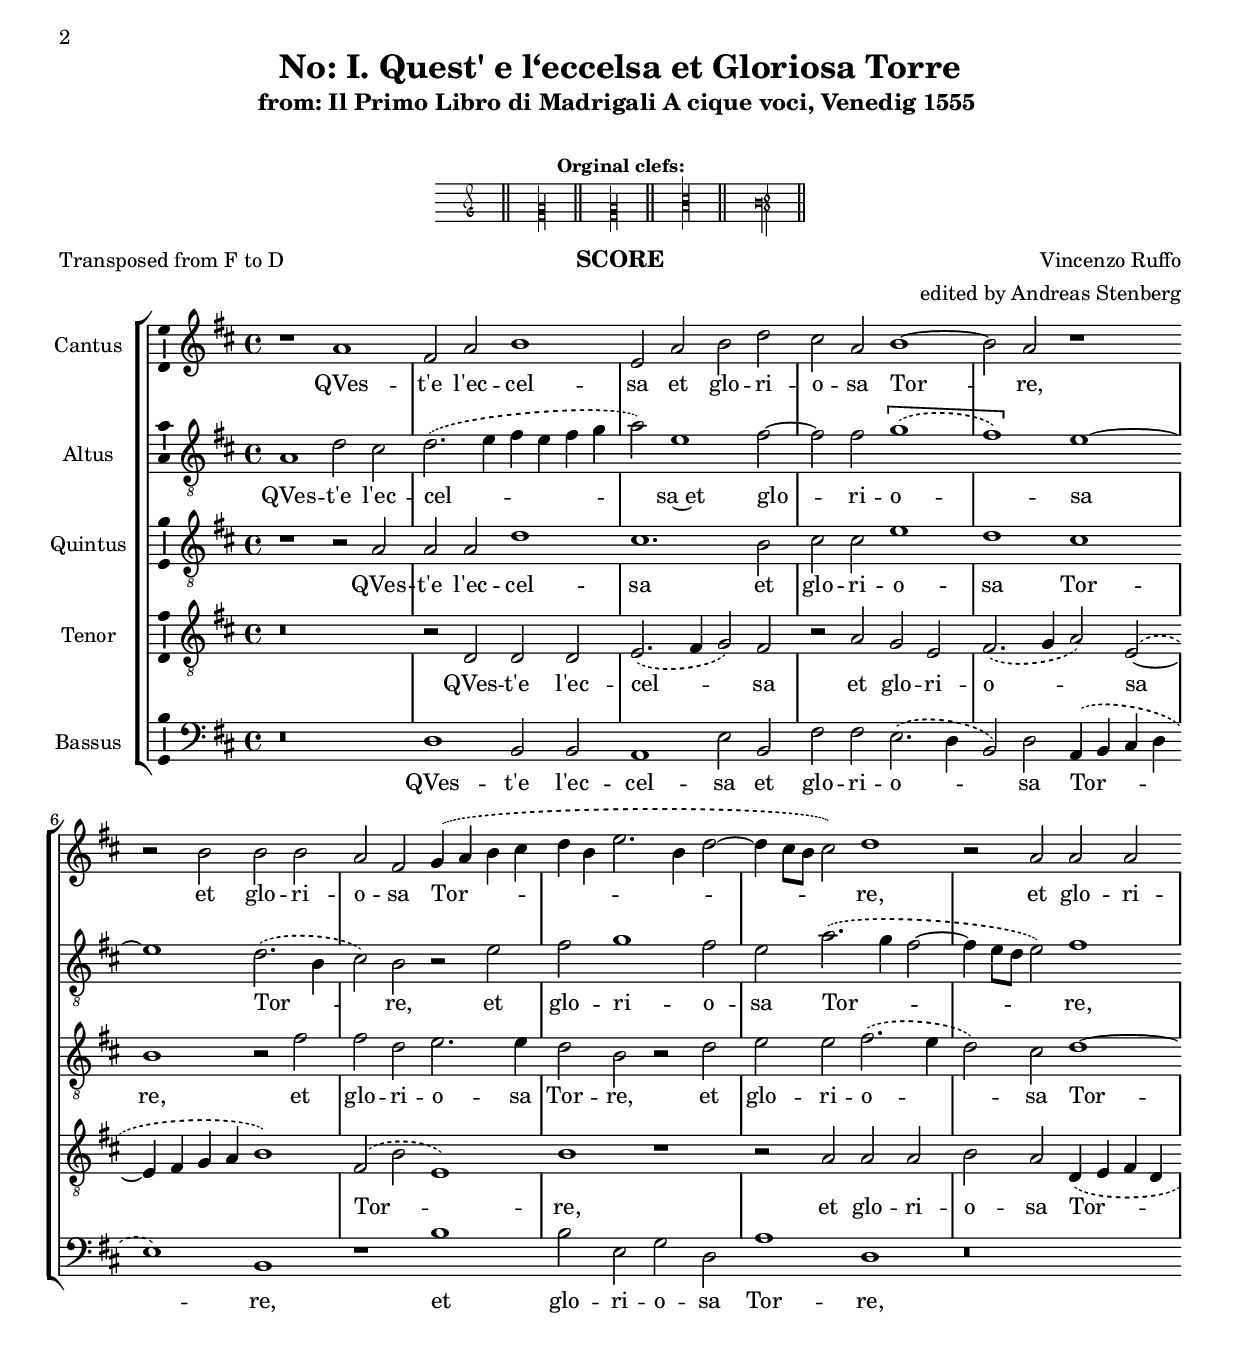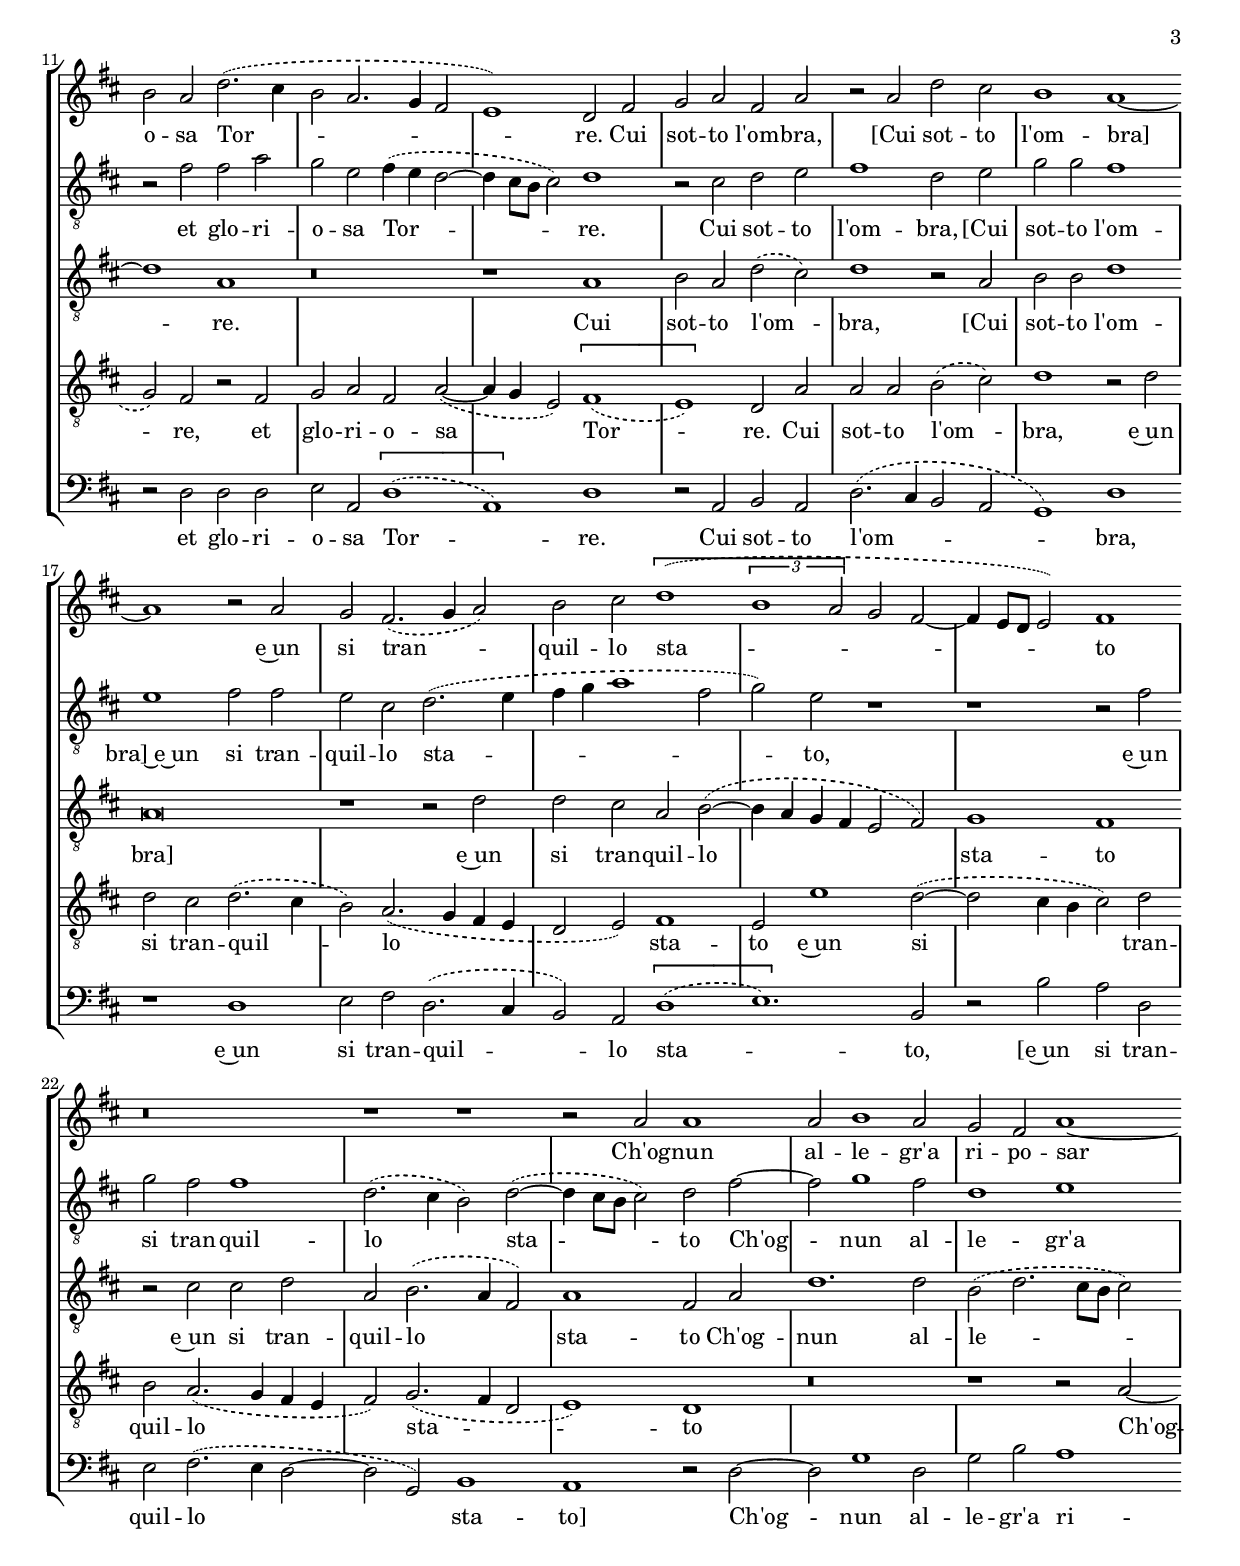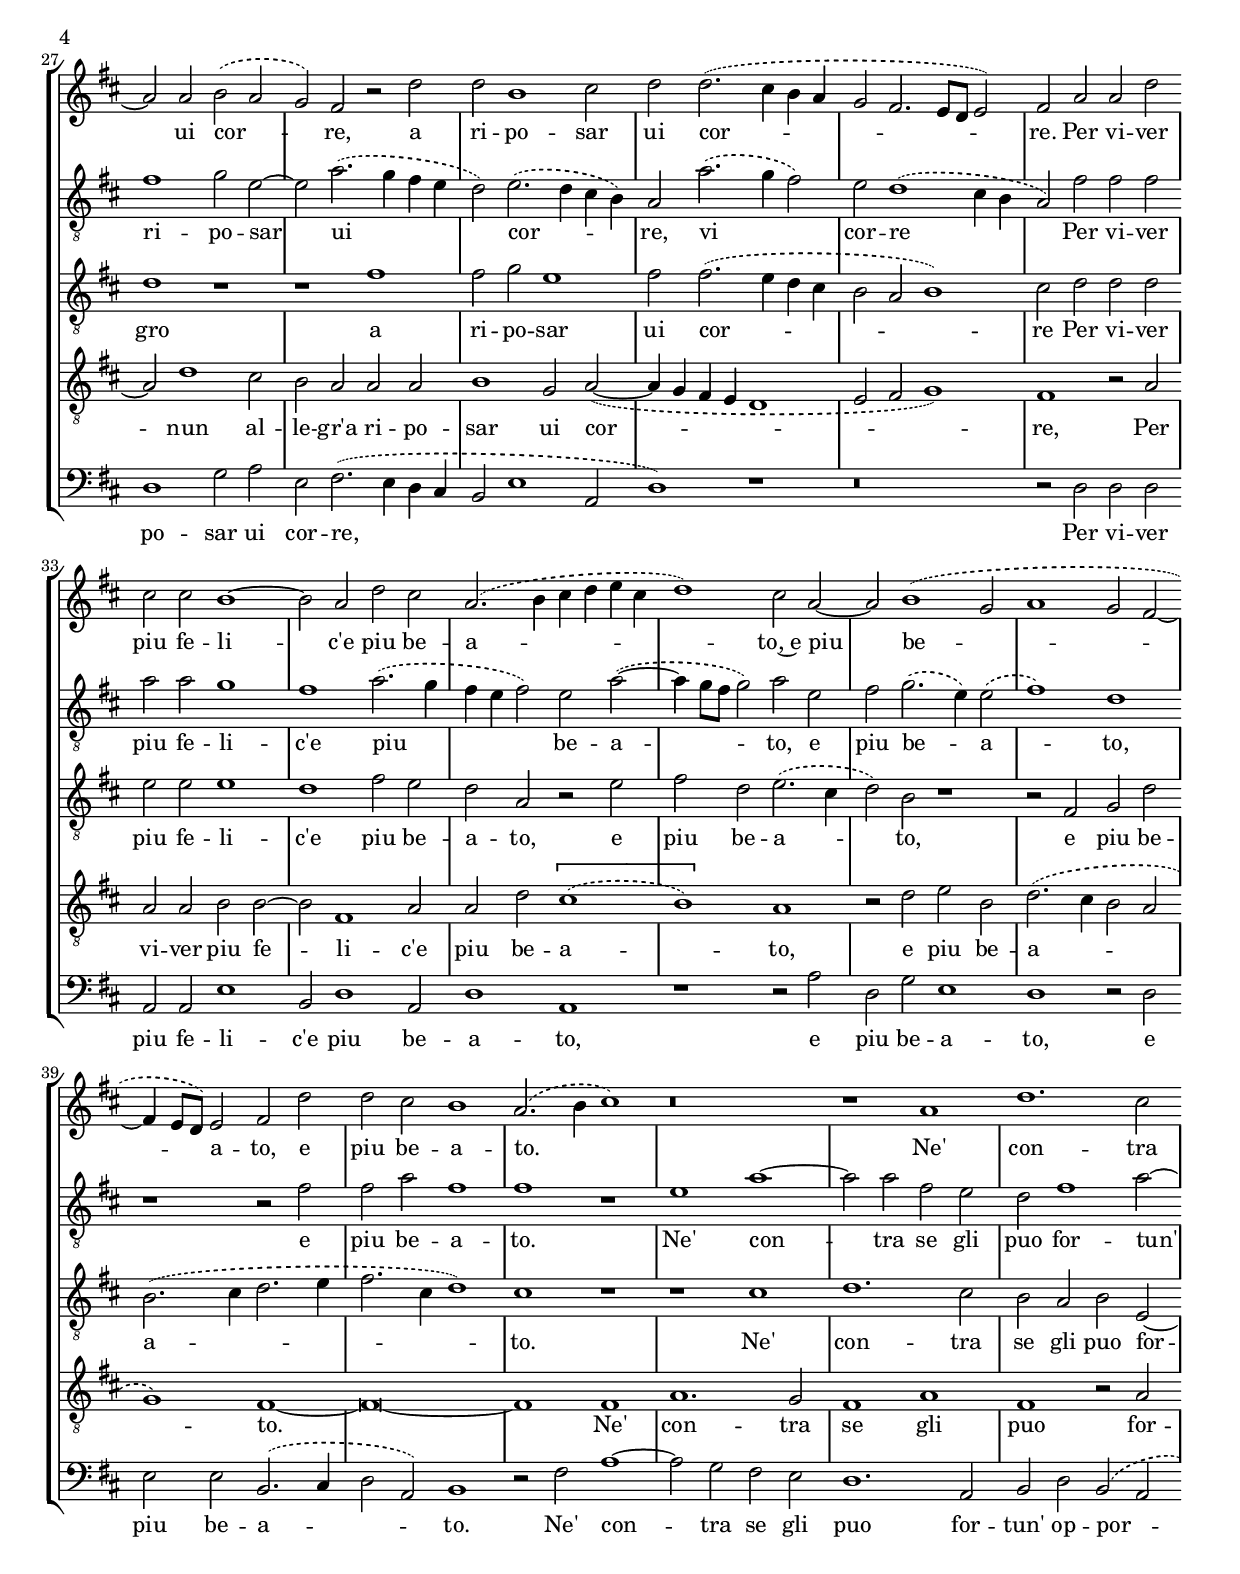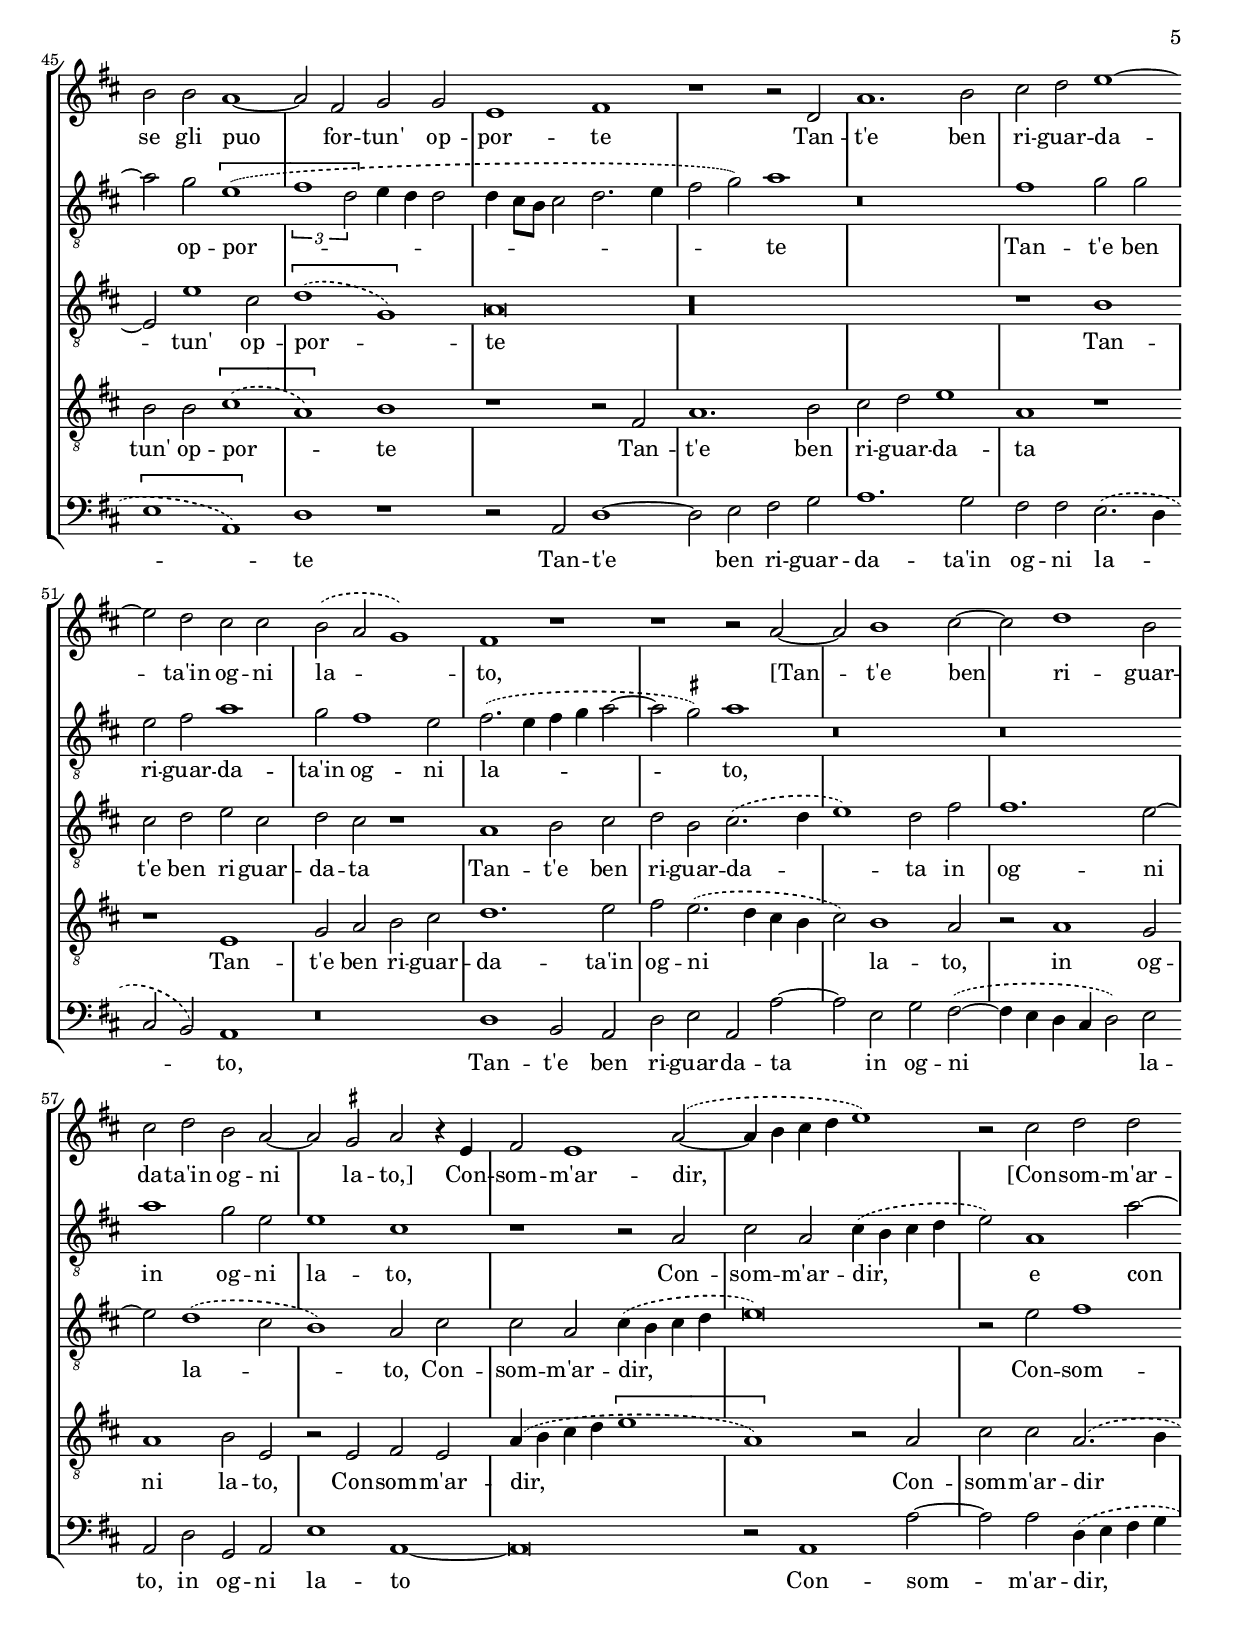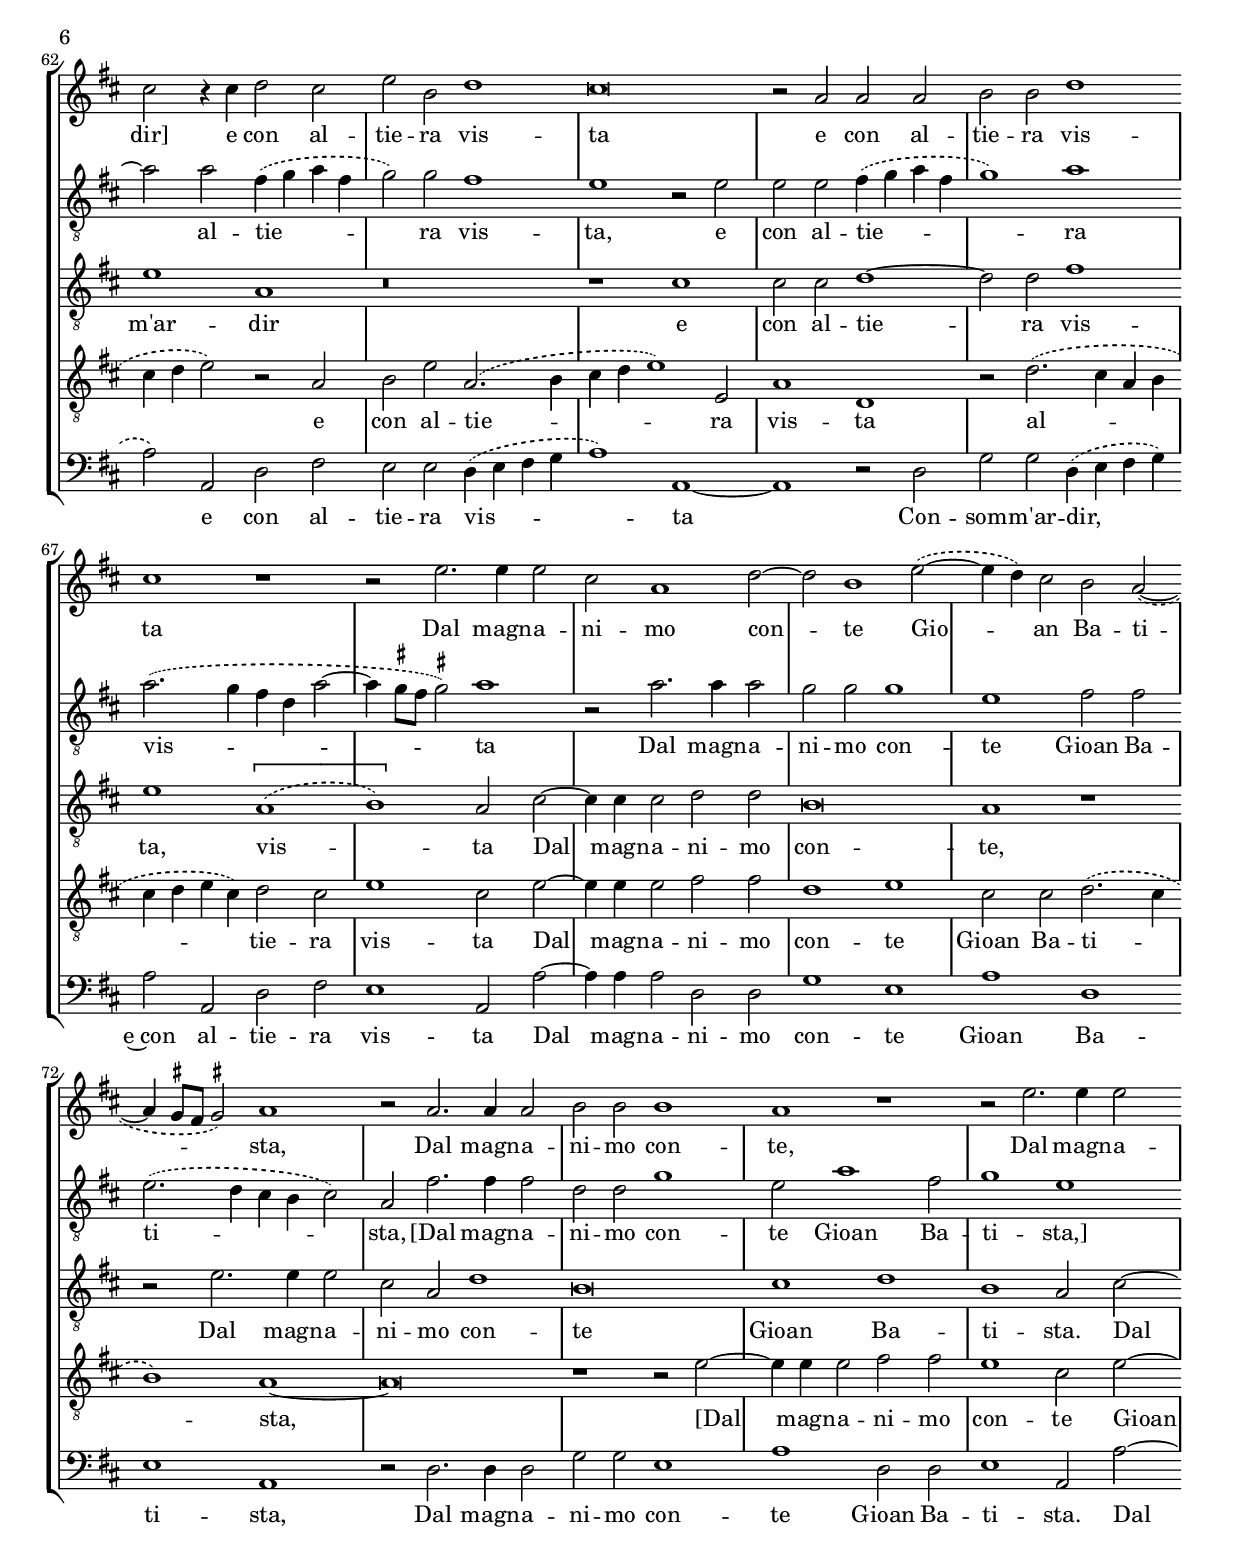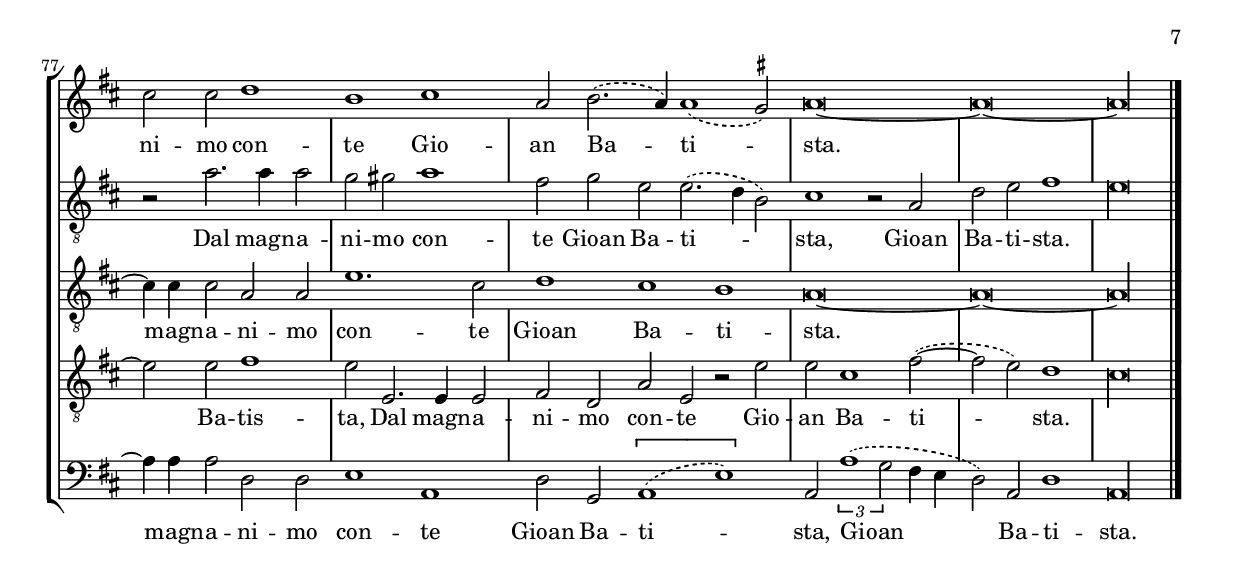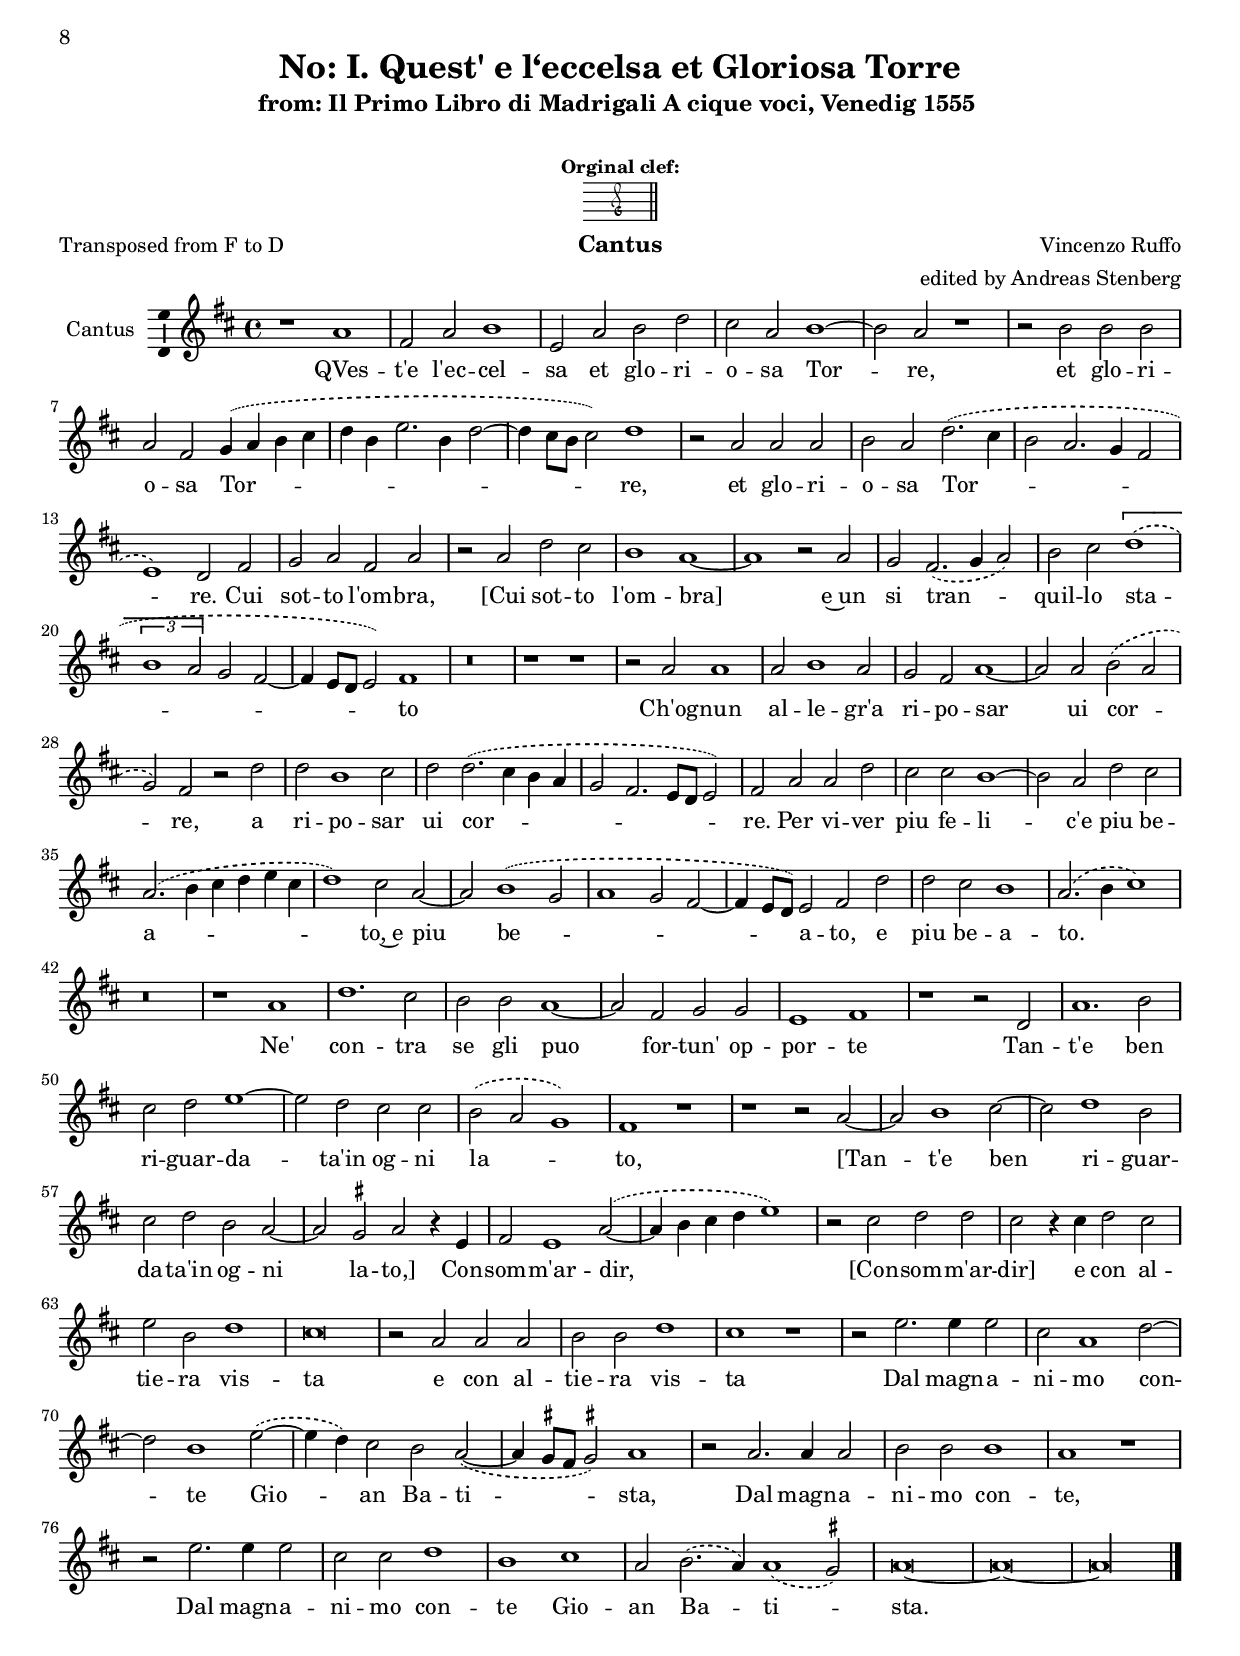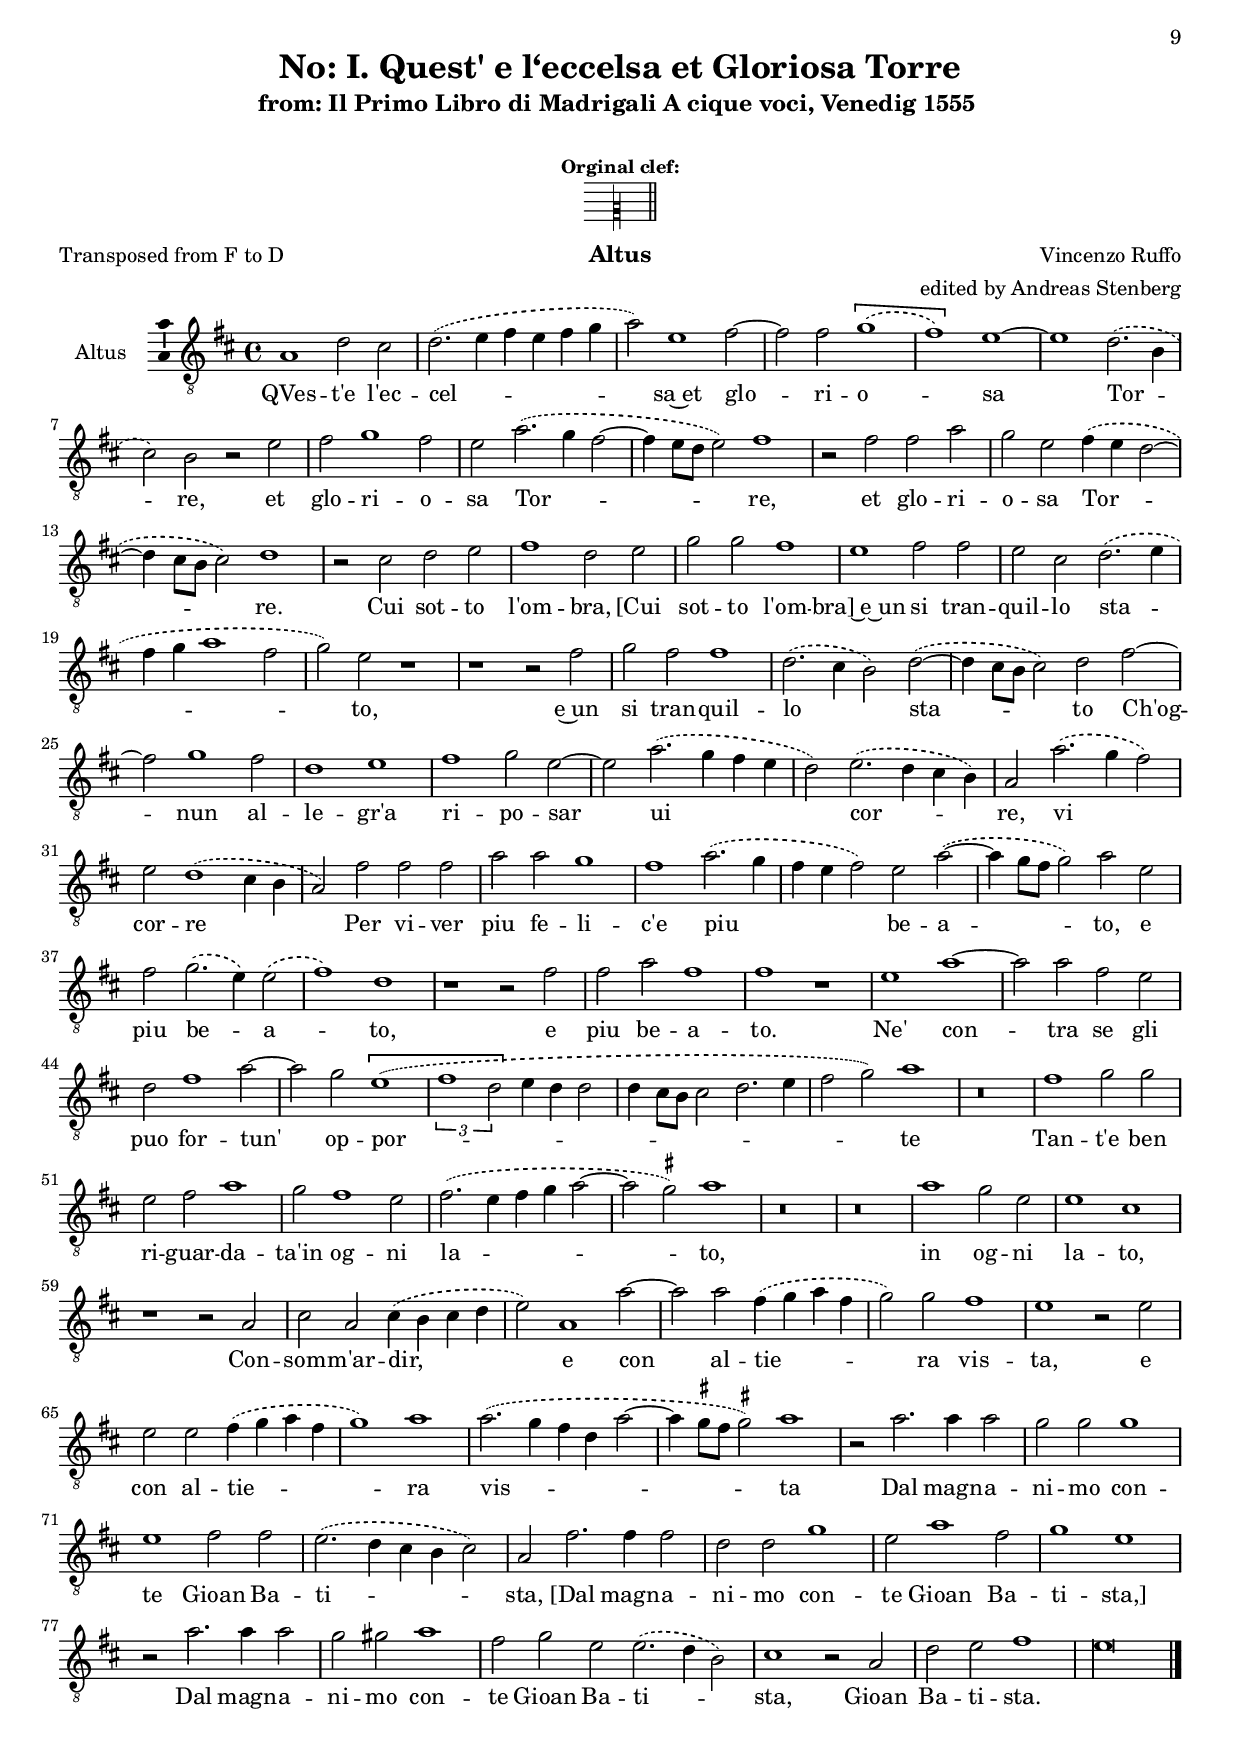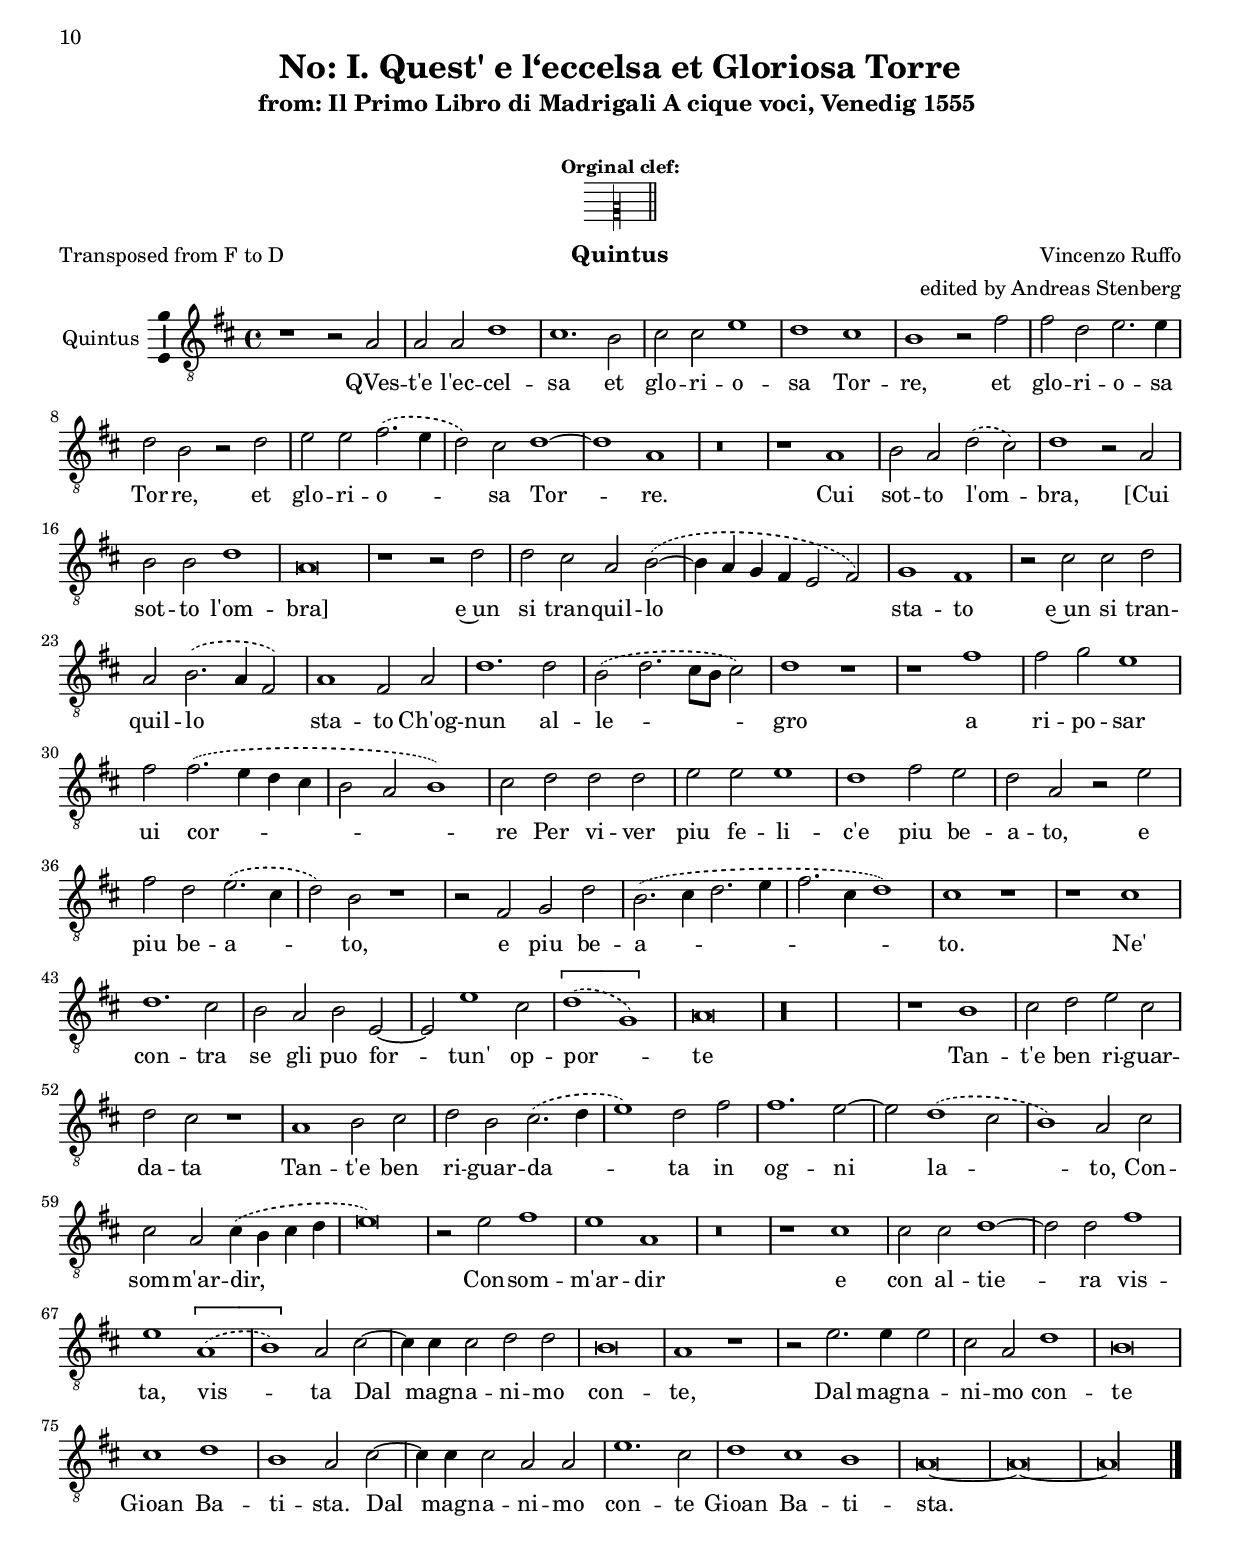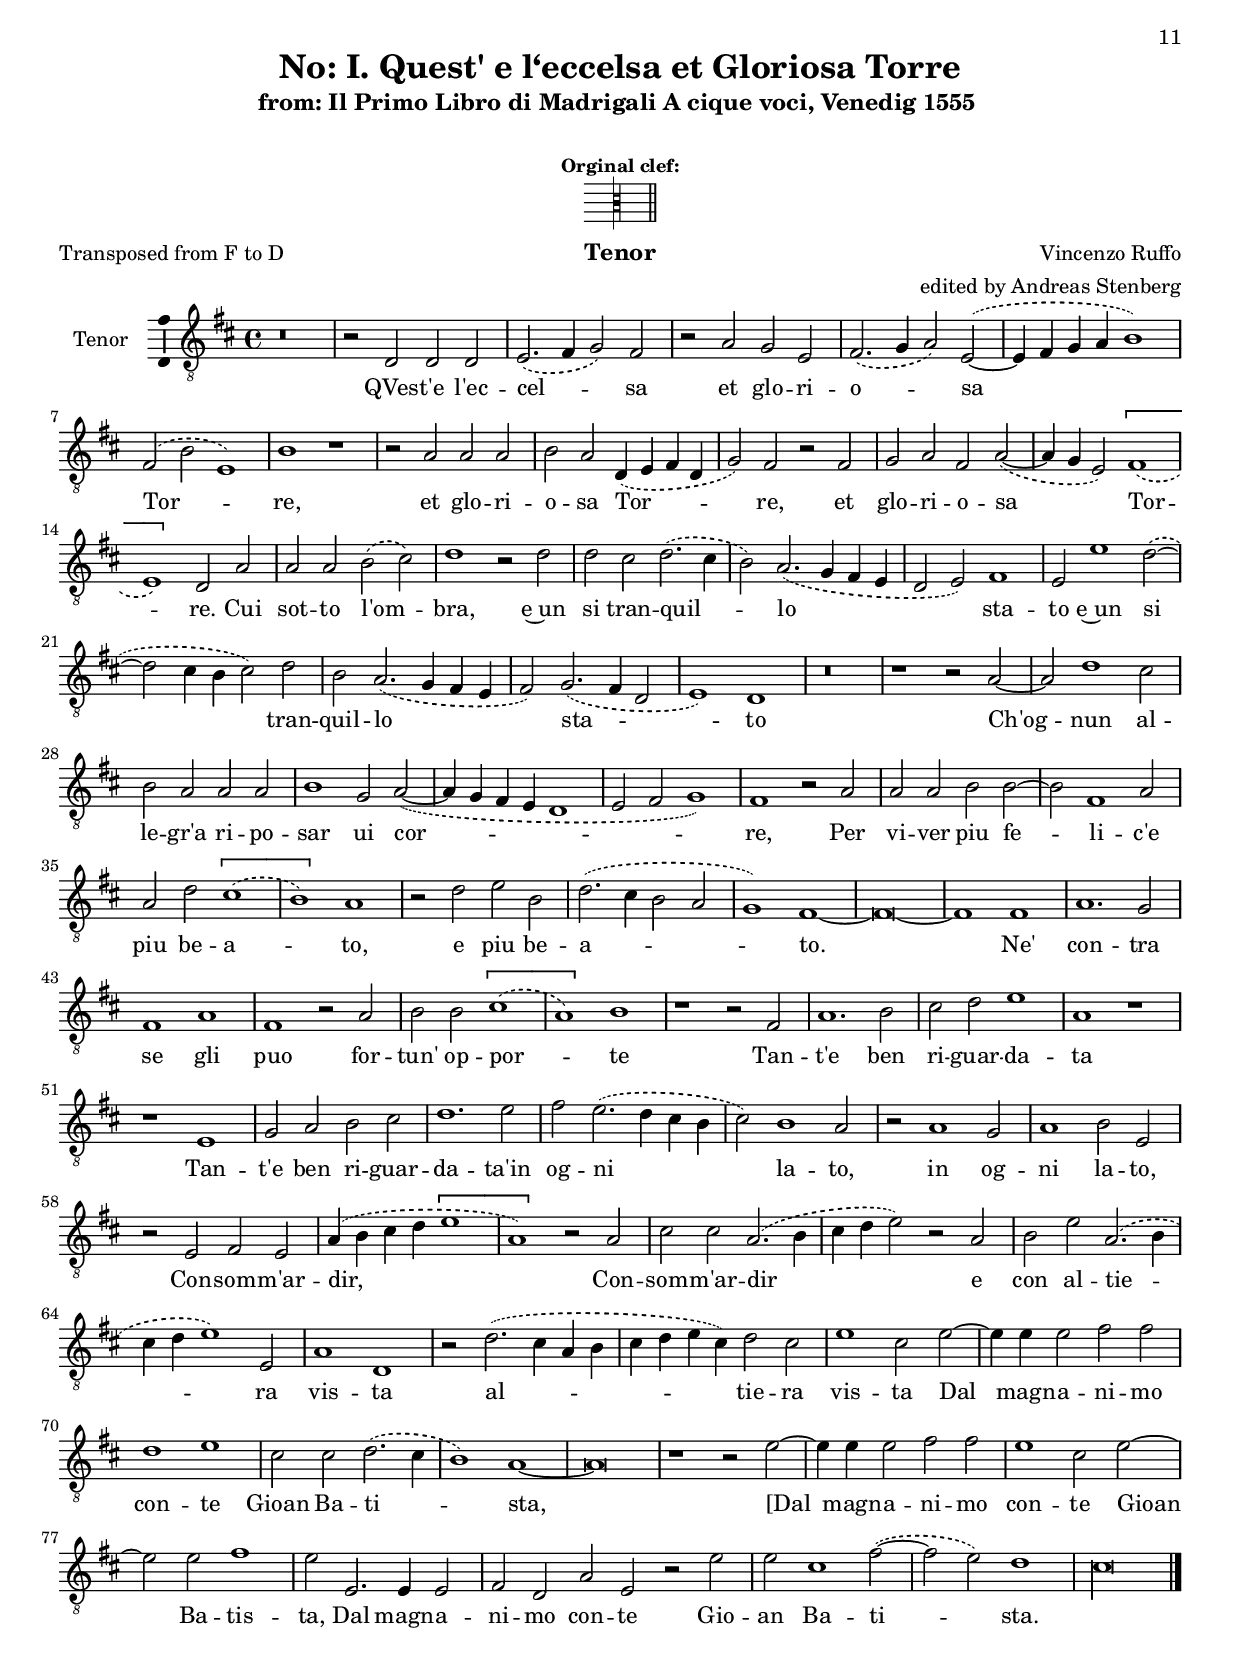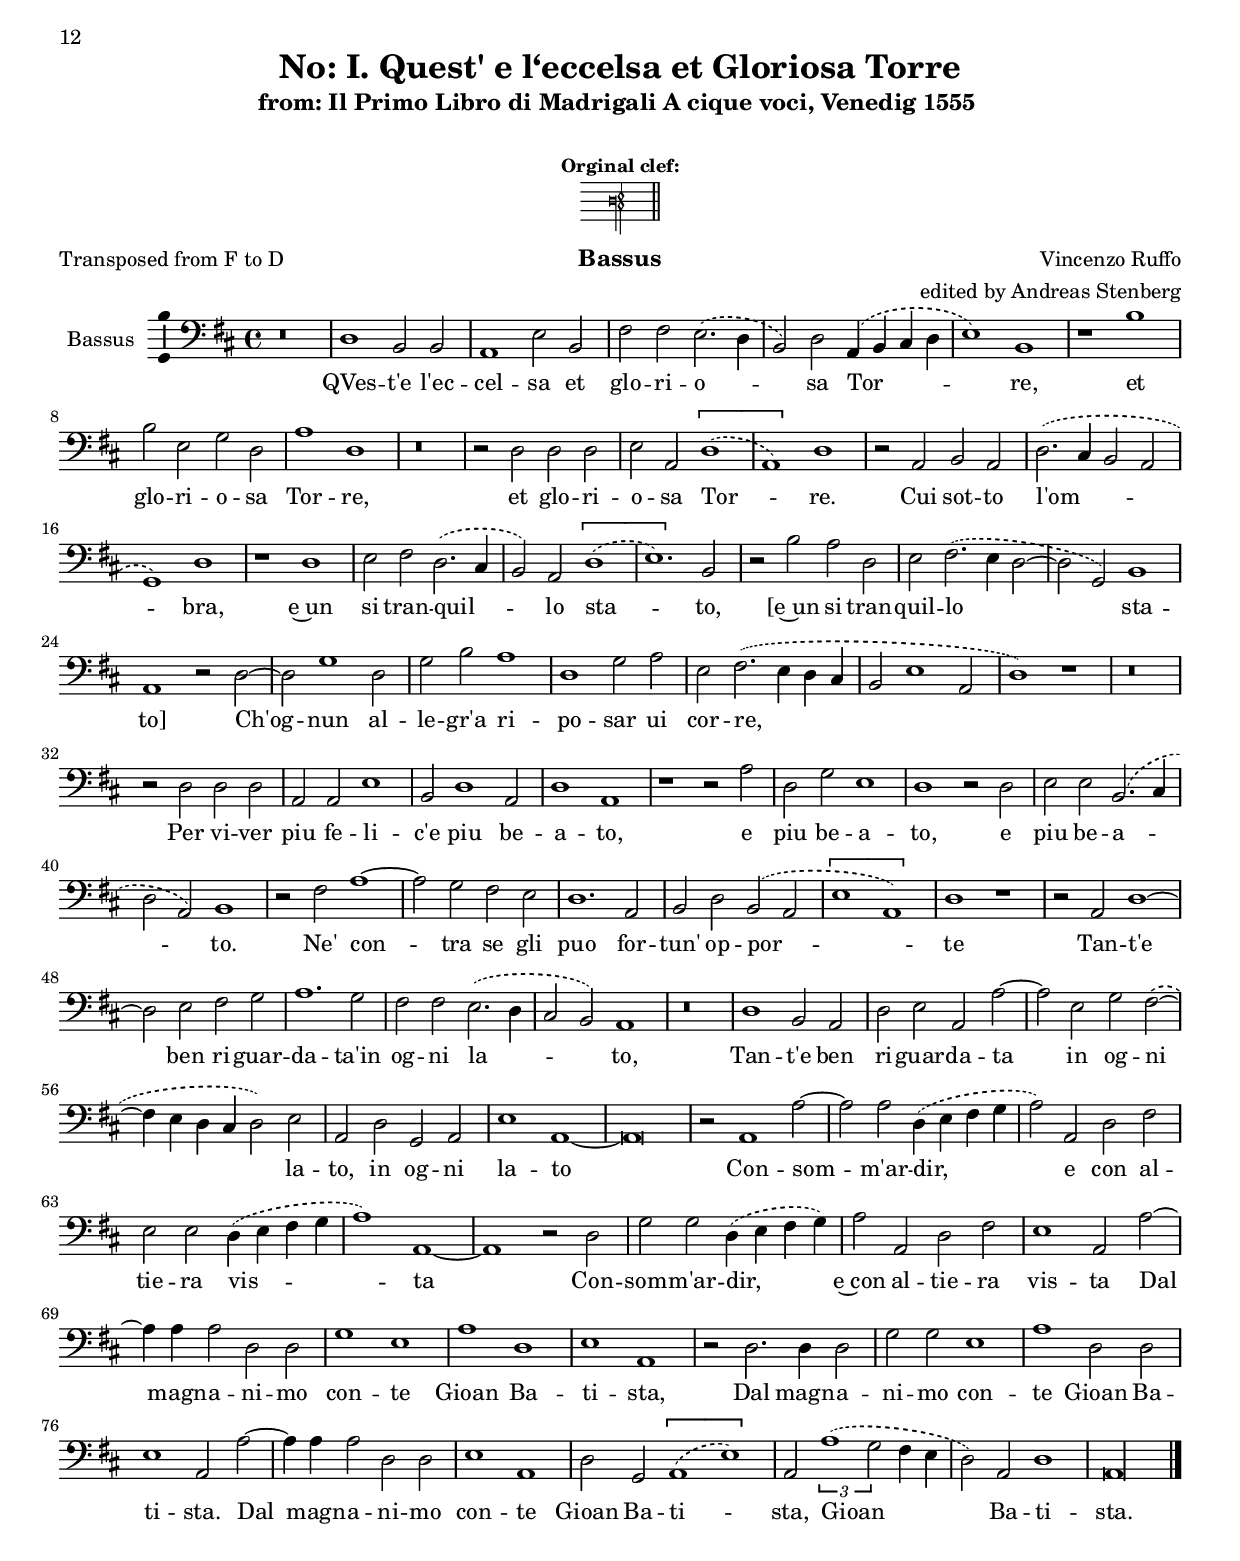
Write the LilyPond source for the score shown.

\version "2.18.2"
\language "deutsch"
#(append! supported-clefs '(("mensural-f3" . ("clefs.mensural.f" 0 0))))
ficta = { \once \set suggestAccidentals = ##t }
\paper {
  ragged-bottom = ##t
  ragged-last-bottom = ##t
  print-all-headers = ##t
  page-breaking = #ly:minimal-breaking
}
\header {
  title = "No: I. Quest' e l‘eccelsa et Gloriosa Torre"
  subtitle = "from: Il Primo Libro di Madrigali A cique voci, Venedig 1555 "
  subsubtitle = "Score & Parts"
  composer = "Vincenzo Ruffo"
  arranger = "edited by Andreas Stenberg"
  poet = "Transposed from F to D"
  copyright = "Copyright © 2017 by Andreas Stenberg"
}

#(set-global-staff-size 18)
global = {
  \key f \major
  \time 4/4
  \set Timing.measureLength = #(ly:make-moment 4/2)
}

sopranoOne = \relative c'' {
  \global
%%  \hide Staff.BarLine 
\slurDashed
  % Music follows here.
 \tag #'inScore {  \hide Staff.BarLine }
 \tag #'inPart {\set Timing.defaultBarType = "!" }
  r1  c1 
  a2 c2  d1 
  g,2 c2   d2 f2
  e2 c2  d1~
  d2 c2  r1
  r2 d2  d2 d2
  c2 a2  b4( c4 d4 e4 
  f4 d4 g2. d4 f2~
  f4 e8 d8 e2)  f1
  r2 c2  c2 c2 
  d2 c2				%% end of first line in orig.
  f2.( e4 
  d2 c2. b4 a2
  g1) f2 a2
  b2 c2 a2 c2
  r2 c2 f2 e2
  d1 c1~
  c1 r2 c2
  b2 a2.( b4 c2)
  d2 e2 \[f1(
  \tuplet 3/2 { d1 c2 }\] b2 a2~
  a4 g8 f8 g2) a1
  r\breve
  r1 r1 
 r2 c2 c1				%% end of second line
 c2 d1 c2
 b2 a2  c1~
 c2 c2 d2( c2 
 b2) a2 r2 f'2 
 f2 d1 e2
 f2 f2.( e4 d4 c4
 b2 a2. g8 f8 g2)
 a2 c2 c2 f2
 e2 e2 d1~
 d2 c2 f2 e2
 c2.( d4 e4 f4 g4 e4
 f1)					%% end third line
 e2 c2~
 c2 d1( b2
 c1 b2 a2~
 a4 g8 f8) g2 a2  f'2 
 f2 e2 d1
 c2.( d4 e1)
 r\breve 
 r1 c1
 f1. e2
 d2 d2 c1~
 c2 a2 b2 b2
 g1 a1
 r1 r2 f2
 c'1. d2
 e2 f2 g1~
 g2 f2 e2 e2 		%% end of fourth line
 d2( c2 b1)
 a1 r1
 r1 r2 c2~ 
 c2 d1 e2~
 e2 f1 d2
 e2 f2 d2 c2~
 c2 \ficta h2 c2 r4 g4
 a2 g1 c2~(
 c4 d4 e4 f4 g1)
 r2 e2 f2 f2
 e2 r4 e4 f2 e2 
 g2 d2 f1
 e\breve 
 r2 c2 c2 c2
 d2 d2 f1			%% end of fifth line
 e1 r1
 r2 g2. g4 g2
 e2 c1 f2~
 f2 d1 g2~(
 g4 f4) e2 d2 c2~(
 c4 \ficta h8 a8 \ficta h!2) c1
 r2 c2. c4 c2
 d2 d2 d1
 c1 r1
 r2 g'2. g4 g2
 e2 e2 f1
 d1 e1
 \set Timing.measureLength = #(ly:make-moment 6/2)
  c2 d2.( c4) c1( \ficta h2 ) 
  \set Timing.measureLength = #(ly:make-moment 4/2)
c\breve~
 c\breve~
 \cadenzaOn
 c\longa
\tag #'inScore {  \undo \hide Staff.BarLine }
 \bar "|."
}

sopranoTwo = \relative c' {
  \global
  \slurDashed
  % Music follows here.
 \tag #'inScore {  \hide Staff.BarLine }
 \tag #'inPart {\set Timing.defaultBarType = "!" }
 \clef "treble_8"
  r1 r2 c2
  c2 c2 f1 
  e1. d2 
  e2 e2 g1 
  f1 e1 
  d1 r2 a'2 
  a2 f2 g2. g4 
  f2 d2 r2 f2 
  g2 g2 a2.( g4 
  f2) e2 f1 ~
  f1 c1
  r\breve 
  r1 c1				%% end of first line in orig.
  d2 c2 f2( e2)
  f1 r2 c2
  d2 d2 f1
  c\breve
  r1 r2 f2
  f2 e2 c2 d2~(
  d4 c4 b4 a4 g2 a2)
  b1 a1
  r2 e'2 e2 f2
  c2 d2.( c4 a2)
  c1 a2 c2 
  f1. f2				%% end of second line
  d2( f2. e8 d8 e2)
  f1 r1
  r1 a1
  a2 b2  g1
  a2 a2.( g4 f4 e4
  d2 c2 d1)
  e2 f2 f2 f2
  g2 g2 g1
  f1 a2 g2
  f2 c2 r2 g'2
  a2 f2 g2.( e4
  f2) d2				%% end of third line
  r1
  r2 a2 b2 f'2
  d2.( e4 f2. g4
  a2. e4 f1)
  e1 r1
  r1 e1
  f1. e2
  d2 c2 d2 g,2~
  g2 g'1 e2
  \[f1( b,1)\]
  c\breve
  r\longa
  r1 d1
  e2 f2 g2 e2
  f2 e2 r1
  c1 d2 e2			%% end of fourth line
  f2 d2 e2.( f4 
  g1) f2 a2
  a1. g2~
  g2 f1( e2
  d1) c2 e2
  e2 c2 e4( d4 e4 f4
  g\breve)
  r2 g2 a1
  g1 c,1
  r\breve 
  r1 e1
  e2 e2 f1~
  f2 f2 a1 
  g1 \[c,1(
  d1)\] 				%% end of fifth line
  c2 e2~
  e4 e4 e2 f2 f2
  d \breve
  c1 r1
  r2 g'2. g4 g2
  e2 c2 f1
  d\breve
  e1 f1
  d1 c2 e2~
  e4 e4 e2 c2 c2
  g'1. e2
  \set Timing.measureLength = #(ly:make-moment 6/2)
  f1 e1 d1 
  \set Timing.measureLength = #(ly:make-moment 4/2)
  c \breve~
  c\breve~
  \cadenzaOn
  c\longa
\tag #'inScore {  \undo \hide Staff.BarLine }
 \bar "|."
}

alto = \relative c' {
  \global
  \slurDashed
  % Music follows here.
 \tag #'inScore {  \hide Staff.BarLine }
 \tag #'inPart {\set Timing.defaultBarType = "!" }
  \clef "treble_8"
  c1 f2 e2
  f2.( g4 a4 g4 a4 b4
  c2) g1 a2~
  a2 a2 \[b1(
  a1)\] g1~
  g1 f2.( d4 
  e2) d2 r2 g2 
  a2 b1 a2
  g2 c2.( b4 a2~
  a4 g8 f8 g2) a1
  r2 a2 a2 c2
  b2 g2 a4( g4 f2~
  f4 e8 d8 e2)					%% end of first line in orig
  f1 
  r2 e2 f2 g2
  a1 f2 g2
  b2 b2 a1
  g1 a2 a2 
  g2 e2 f2.( g4
  a4 b4 c1 a2
  b2) g2 r1
  r1 r2 a2 
  b2 a2 a1
  f2.( e4 d2) f2~(
  f4 e8 d8 e2) f2 a2~
  a2 b1 a2
  f1								%% end of second line
  g1
  a1 b2 g2~
  g2 c2.( b4 a4 g4
  f2) g2.( f4 e4 d4) 
  c2 c'2.( b4 a2)
  g2 f1( e4 d4
  c2) a'2 a2 a2
  c2 c2 b1
  a1 c2.( b4
  a4 g4 a2) g2 c2~( 
  c4 b8 a8 b2) c2 g2
  a2 b2.( g4) g2(
  a1) f1							%% end of third line
  r1 r2 a2
  a2 c2 a1
  a1 r1
  g1 c1~
  c2 c2 a2 g2
  f2 a1 c2~
  c2 b2 \[g1(
  \tuplet 3/2 { a1  f2\]   } g4 f4  f2
  f4 e8 d8 e2 f2. g4 
  a2 b2) c1
  r\breve
  a1 b2 b2
  g2 a2 c1
  b2 a1 g2
  a2.( g4 a4 b4 c2~
  c2 \ficta h2)						%% end of fourth line
  c1 
  r\breve
  r\breve
  c1 b2 g2
  g1 e1
  r1 r2 c2
  e2 c2 e4( d4 e4 f4 
  g2) c,1 c'2~
  c2 c2 a4( b4 c4 a4
  b2) b2 a1
  g1 r2 g2
  g2 g2  a4( b4 c4 a4
  b1) c1
  c2.( b4 a4 f4 c'2~
  c4 \ficta h8 a8 \ficta h!2) c1
  r2 c2. c4 c2				%% end of fifth line
  b2 b2 b1
  g1 a2 a2
  g2.( f4 e4 d4 e2)
  c2 a'2. a4 a2
  f2 f2 b1
  g2 c1 a2
  b1 g1
  r2 c2. c4 c2
  b2 h2 c1
  \set Timing.measureLength = #(ly:make-moment 6/2)
  a2 b2 g2 g2.(  f4 d2) 
  \set Timing.measureLength = #(ly:make-moment 4/2)
  e1 r2 c2 
  f2 g2 a1
  \cadenzaOn
  g\longa
\tag #'inScore {  \undo \hide Staff.BarLine }
 \bar "|."
}

tenorOne = \relative c {
  \global
  \slurDashed
  % Music follows here.
 \tag #'inScore {  \hide Staff.BarLine }
 \tag #'inPart {\set Timing.defaultBarType = "!" }
  r\breve
  r2 f2 f2 f2 
  g2.( a4 b2) a2
  r2 c2 b2 g2
  a2.( b4 c2) g2~(
  g4 a4 b4 c4 d1)
  a2( d2 g,1)
  d'1 r1
  r2 c2 c2 c2
  d2 c2 f,4( g4 a4 f4
  b2) a2 r2 a2				%% end of first line in orig.
  b2 c2 a2 c2~(
  c4 b4 g2) \[a1(
  g1)\] f2 c'2 
  c2 c2 d2( e2)
  f1 r2 f2
  f2 e2 f2.( e4
  d2) c2.( b4 a4 g4
  f2 g2) a1
  g2 g'1 f2~(
  f2 e4 d4 e2) f2
  d2 c2.( b4 a4 g4
  a2) b2.( a4 f2
  g1) f1
  r\breve
  r1							%% end of second line
  r2 c'2~
  c2 f1 e2 
  d2 c2 c2 c2 
  d1 b2 c2~(
  c4 b4 a4 g4 f1
  g2 a2 b1)
  a1 r2 c2
  c2 c2 d2 d2~
  d2 a1 c2 
  c2 f2 \[e1( 
  d)\] c1
  r2 f2 g2 d2
  f2.( e4 d2 c2
  b1) a1~
  a\breve~
  a1 a1
  c1. b2					%% end of third line
  a1 c1
  a1 r2 c2
  d2 d2 \[e1( 
  c1)\] d1 
  r1 r2 a2
  c1. d2
  e2 f2 g1
  c,1 r1
  r1 g1
  b2 c2 d2 e2
  f1. g2
  a2 g2.( f4 e4 d4
  e2) d1 c2
  r2 c1 b2
  c1 d2 g,2
  r2 g2				%% end of fourth line
  a2 g2
  c4( d4 e4 f4 \[g1
  c,1)\] r2 c2
  e2 e2 c2.( d4 
  e4 f4 g2) r2 c,2
  d2 g2 c,2.( d4
  e4 f4 g1) g,2
  c1 f,1
  r2 f'2.( e4 c4 d4
  e4 f4 g4 e4) f2 e2 
  g1 e2					%% end fifth line
  g2~
  g4 g4 g2 a2 a2
  f1 g1
  e2 e2 f2.( e4
  d1) c1~
  c\breve
  r1 r2 g'2~
  g4  g4 g2 a2 a2
  g1 e2 g2~
  g2 g2 a1 
  g2 g,2. g4 g2
  \set Timing.measureLength = #(ly:make-moment 6/2)
  a2 f2 c'2 g2 r2 g'2 
  \set Timing.measureLength = #(ly:make-moment 4/2)
 g2  e1  a2~(
  a2  g2) f1 
  \cadenzaOn
  e\longa
\tag #'inScore {  \undo \hide Staff.BarLine }
 \bar "|."
}

bass = \relative c {
  \global
  \slurDashed
  % Music follows here.
 \tag #'inScore {  \hide Staff.BarLine }
 \tag #'inPart {\set Timing.defaultBarType = "!" }
  r\breve
  f1 d2 d2
  c1 g'2 d2
  a'2 a2 g2.( f4
  d2) f2 c4( d4 e4 f4
  g1) d1
  r1 d'1 
  d2 g,2 b2 f2 
  c'1 f,1
  r\breve
  r2 f2 f2 f2
  g2 c,2 \[f1( 
  c1)\] 						%% end of first line in orig.
  f1 
  r2 c2 d2 c2 
  f2.( e4 d2 c2 
  b1) f'1 
  r1 f1 
  g2 a2 f2.( e4 
  d2) c2   \[f1( 
  g1.)\] d2
  r2 d'2   c2 f,2 
  g2 a2.( g4 f2~
  f2 b,2)  d1 
  c1 r2 f2~
  f2 b1 f2 
  b2 d2					%% end of second line
  c1 
  f,1 b2 c2
  g2 a2.( g4 f4 e4 
  d2 g1 c,2 
  f1) r1
  r\breve
  r2 f2 f2 f2 
  c2 c2 g'1 
  d2 f1 c2 
  f1 c1 
  r1 r2 c'2 
  f,2 b2 g1 
  f1 r2 f2 
  g2 g2 d2.( e4 
  f2 c2)			%% end of third line
  d1 
  r2 a'2 c1~
  c2 b2  a2 g2 
  f1. c2 
  d2 f2 d2( c2
  \[g'1  c,1)\] 
  f1  r1 
  r2 c2 f1~
  f2 g2 a2 b2  
  c1. b2 
  a2 a2 g2.( f4 
  e2 d2) c1 
  r\breve
  f1 d2 c2 
  f2 g2 c,2 c'2~
  c2 g2				%% end of fourth line
  b2 a2~( 
  a4 g4 f4 e4 f2) g2 
  c,2 f2  b,2 c2 
  g'1 c,1~
  c\breve
  r2 c1 c'2~
  c2 c2 f,4( g4 a4 b4 
  c2) c,2 f2 a2 
  g2 g2 f4( g4 a4 b4
  c1)  c,1~
  c1  r2 f2 
  b2 b2 f4( g4 a4 b4) 
  c2 c,2 f2 a2					%% end of fifth line
  g1  c,2 c'2~
  c4 c4 c2 f,2 f2 
  b1 g1 
  c1 f,1 
  g1 c,1 
  r2 f2. f4 f2 
  b2 b2 g1 
  c1 f,2 f2 
  g1 c,2 c'2~
  c4 c4 c2
  f,2 f2 g1 c,1 
  \set Timing.measureLength = #(ly:make-moment 6/2)
  f2 b,2 \[c1( g'1)\]  
  \set Timing.measureLength = #(ly:make-moment 4/2)
    c,2 \tuplet 3/2 { c'1( b2 }  a4 g4 
    f2) c2  f1
  \cadenzaOn
  c\longa
\tag #'inScore {  \undo \hide Staff.BarLine }
 \bar "|."
}

sopranoOneVerse = \lyricmode {
  % Lyrics follow here.
  QVes -- t'e l'ec -- cel -- sa et glo -- ri -- o -- sa Tor -- re,
  et glo -- ri -- o -- sa Tor -- re,
  et glo -- ri -- o -- sa Tor -- re.
  Cui sot -- to l'om -- bra,
  [Cui sot -- to l'om -- bra] 
  e~un si tran -- quil -- lo sta -- to
  Ch'og -- nun al -- le -- gr'a ri -- po -- sar ui cor -- re,
  a ri -- po -- sar ui cor -- re.
  Per vi -- ver piu fe -- li -- c'e 
  piu be -- a -- to,~e piu be -- a -- to, e piu be -- a -- to.
  Ne' con -- tra se gli puo for -- tun' op -- por -- te
  Tan -- t'e ben ri -- guar -- da -- ta'in og -- ni la -- to,
  [Tan -- t'e ben ri -- guar -- da -- ta'in og -- ni la -- to,]
  Con -- som -- m'ar -- dir, 
  [Con -- som -- m'ar -- dir]  e con al -- tie -- ra vis -- ta
  e con al -- tie -- ra vis -- ta 
  Dal magn -- a -- ni -- mo con -- te Gio -- an  Ba -- ti -- sta,
  Dal magn -- a -- ni -- mo con -- te,
  Dal magn -- a -- ni -- mo con -- te Gio -- an  Ba -- ti -- sta.
}

sopranoTwoVerse = \lyricmode {
  % Lyrics follow here.
  QVes -- t'e l'ec -- cel -- sa et glo -- ri -- o -- sa Tor -- re,
  et glo -- ri -- o -- sa Tor -- re,
  et glo -- ri -- o -- sa Tor -- re.
  Cui sot -- to l'om -- bra,
  [Cui sot -- to l'om -- bra] 
  e~un si tran -- quil -- lo sta -- to
  e~un si tran -- quil -- lo sta -- to
  Ch'og -- nun al -- le -- gro a ri -- po -- sar ui cor -- re
  Per vi -- ver piu fe -- li -- c'e 
  piu be -- a -- to, e piu be -- a -- to, e piu be -- a -- to.
  Ne' con -- tra se gli puo for -- tun' op -- por -- te
  Tan -- t'e ben ri -- guar -- da -- ta
  Tan -- t'e ben ri -- guar -- da -- ta
  in og -- ni la -- to,
  Con -- som -- m'ar -- dir, 
  Con -- som -- m'ar -- dir  e con al -- tie -- ra vis -- ta, vis -- ta 
  Dal magn -- a -- ni -- mo con -- te, 
  Dal magn -- a -- ni -- mo con -- te Gioan  Ba -- ti -- sta.
  Dal magn -- a -- ni -- mo con -- te Gioan  Ba -- ti -- sta.
}

altoVerse = \lyricmode {
  % Lyrics follow here.
  % Lyrics follow here.
  QVes -- t'e l'ec -- cel -- sa~et glo -- ri -- o -- sa Tor -- re,
  et glo -- ri -- o -- sa Tor -- re,
  et glo -- ri -- o -- sa Tor -- re.
  Cui sot -- to l'om -- bra,
  [Cui sot -- to l'om -- bra]~e~un si tran -- quil -- lo sta -- to,
  e~un si tran -- quil -- lo sta -- to
  Ch'og -- nun al -- le -- gr'a ri -- po -- sar ui cor -- re,
  vi cor -- re
  Per vi -- ver piu fe -- li -- c'e 
  piu be -- a -- to, e piu be -- a -- to, e piu be -- a -- to.
  Ne' con -- tra se gli puo for -- tun' op -- por -- te
  Tan -- t'e ben ri -- guar -- da -- ta'in og -- ni la -- to,
  in og -- ni la -- to,
  Con -- som -- m'ar -- dir, 
  e con al -- tie -- ra vis -- ta,
  e con al -- tie -- ra vis -- ta 
  Dal magn -- a -- ni -- mo con -- te Gioan  Ba -- ti -- sta,
  [Dal magn -- a -- ni -- mo con -- te Gioan Ba -- ti -- sta,]
  Dal magn -- a -- ni -- mo con -- te Gioan  Ba -- ti -- sta, 
  Gioan Ba -- ti -- sta.  
}

tenorOneVerse = \lyricmode {
  % Lyrics follow here.
  QVes -- t'e l'ec -- cel -- sa et glo -- ri -- o -- sa Tor -- re,
  et glo -- ri -- o -- sa Tor -- re,
  et glo -- ri -- o -- sa Tor -- re.
  Cui sot -- to l'om -- bra,
  e~un si tran -- quil -- lo sta -- to
  e~un si tran -- quil -- lo sta -- to
 Ch'og -- nun al -- le -- gr'a ri -- po -- sar ui cor -- re,
  Per vi -- ver piu fe -- li -- c'e piu be -- a -- to,
  e piu be -- a -- to.
  Ne' con -- tra se gli puo for -- tun' op -- por -- te
  Tan -- t'e ben ri -- guar -- da -- ta
  Tan -- t'e ben ri -- guar -- da -- ta'in og -- ni la -- to,
  in og -- ni la -- to,
  Con -- som -- m'ar -- dir, 
  Con -- som -- m'ar -- dir  e con al -- tie -- ra vis -- ta
  al -- tie -- ra vis -- ta 
  Dal magn -- a -- ni -- mo con -- te Gioan  Ba -- ti -- sta,
  [Dal magn -- a -- ni -- mo con -- te Gioan Ba -- tis  -- ta,
  Dal magn -- a -- ni -- mo con -- te Gio -- an  Ba -- ti -- sta.
}

bassVerse = \lyricmode {
  % Lyrics follow here.
  QVes -- t'e l'ec -- cel -- sa et glo -- ri -- o -- sa Tor -- re,
  et glo -- ri -- o -- sa Tor -- re,
  et glo -- ri -- o -- sa Tor -- re.
  Cui sot -- to l'om -- bra,
  e~un si tran -- quil -- lo sta -- to,
  [e~un si tran -- quil -- lo sta -- to]
  Ch'og -- nun al -- le -- gr'a ri -- po -- sar ui cor -- re,
  Per vi -- ver piu fe -- li -- c'e  piu be -- a -- to, 
  e piu be -- a -- to, e piu be -- a -- to.
  Ne' con -- tra se gli puo for -- tun' op -- por -- te
  Tan -- t'e ben ri -- guar -- da -- ta'in og -- ni la -- to,
  Tan -- t'e ben ri -- guar -- da -- ta in og -- ni la -- to,
  in og -- ni la -- to
  Con -- som -- m'ar -- dir, 
  e con al -- tie -- ra vis -- ta
  Con -- som -- m'ar -- dir, 
  e~con al -- tie -- ra vis -- ta 
  Dal magn -- a -- ni -- mo con -- te Gioan  Ba -- ti -- sta,
  Dal magn -- a -- ni -- mo con -- te  Gioan  Ba -- ti -- sta.
  Dal magn -- a -- ni -- mo con -- te Gioan  Ba -- ti -- sta, Gioan Ba -- ti -- sta.  
}

rehearsalMidi = #
(define-music-function
 (parser location name midiInstrument lyrics) (string? string? ly:music?)
 #{
   \transpose f d
   \unfoldRepeats <<
     \new Staff = "soprano1" \new Voice = "soprano1" { \sopranoOne }
     \new Staff = "soprano2" \new Voice = "soprano2" { \sopranoTwo }
     \new Staff = "alto" \new Voice = "alto" { \alto }
     \new Staff = "tenor1" \new Voice = "tenor1" { \tenorOne }
     \new Staff = "bass" \new Voice = "bass" { \bass }
     \context Staff = $name {
       \set Score.midiMinimumVolume = #0.5
       \set Score.midiMaximumVolume = #0.5
       \set Score.tempoWholesPerMinute = #(ly:make-moment 100 4)
       \set Staff.midiMinimumVolume = #0.8
       \set Staff.midiMaximumVolume = #1.0
       \set Staff.midiInstrument = $midiInstrument
     }
     \new Lyrics \with {
       alignBelowContext = $name
     } \lyricsto $name $lyrics
   >>
 #})

\score {
  \transpose f d
  \new StaffGroup <<
    \new Staff \with {
      midiInstrument = "choir aahs"
      instrumentName = "Cantus"
      \consists "Ambitus_engraver"
    } { \keepWithTag #'inScore \sopranoOne }
    \addlyrics { \sopranoOneVerse }
    \new Staff \with {
      midiInstrument = "choir aahs"
      instrumentName = "Altus"
      \consists "Ambitus_engraver"
    } { \keepWithTag #'inScore \alto }
    \addlyrics { \altoVerse }
    \new Staff \with {
      midiInstrument = "choir aahs"
      instrumentName = "Quintus"
      \consists "Ambitus_engraver"
    } {\keepWithTag #'inScore \sopranoTwo }
    \addlyrics { \sopranoTwoVerse }
    \new Staff \with {
      midiInstrument = "choir aahs"
      instrumentName = "Tenor"
      \consists "Ambitus_engraver"
    } { \clef "treble_8" \keepWithTag #'inScore \tenorOne }
    \addlyrics { \tenorOneVerse }
    \new Staff \with {
      midiInstrument = "choir aahs"
      instrumentName = "Bassus"
      \consists "Ambitus_engraver"
    } { \clef bass  \keepWithTag #'inScore \bass }
    \addlyrics { \bassVerse }
  >>
  \layout { }
  \midi {
    \tempo 2 = 76
  }
  \header {
    subsubtitle = \markup {
	\fill-line { 
	\hspace #0.5
	\center-column {
		\line {\transparent "XXX"}
		\line {\bold "Orginal clefs:"}
		\score {
		
		\new Staff {
		\override Staff.TimeSignature.stencil =##f
		\time 4/2
		\cadenzaOn
		\override Staff.Clef.stencil =##f
		s4 
		\revert Staff.Clef.stencil
		\clef "petrucci-g" s4 \bar "||" s4 
		\clef "petrucci-c2" s4 \bar "||" s4
		\once \set Staff.forceClef = ##t
		\clef "petrucci-c2" s4 \bar "||" s4
		\clef "petrucci-c3" s4 \bar "||" s4 
		\clef "petrucci-f3" s4  \bar "||"
		}
		\layout {
			line-width=8.5\cm
			indent =0.0
		}
		}
		\vspace #0.5
	}
	\hspace #0.5
	}
}

    instrument = "SCORE"
    breakbefore = ##t
  }
}
%% Parts

\score {
  \transpose f d
  \new StaffGroup <<
    \new Staff \with {
      midiInstrument = "choir aahs"
      instrumentName = "Cantus"
      \consists "Ambitus_engraver"
    } { \keepWithTag #'inPart \sopranoOne }
    \addlyrics { \sopranoOneVerse }
  >>
    \layout {}
    \header { 
      subsubtitle = \markup {
	\fill-line { 
	\hspace #0.5
	\center-column {
		\line {\transparent "XXX"}
		\line {\bold "Orginal clef:"}
		\score {
		
		\new Staff {
		\override Staff.TimeSignature.stencil =##f
		\time 4/2
		\cadenzaOn
		\override Staff.Clef.stencil =##f
		s4 
		\revert Staff.Clef.stencil
		\clef "petrucci-g" s4 \bar "||" 
		}
		\layout {
			line-width=8.5\cm
			indent =0.0
		}
		}
		\vspace #0.5
	}
	\hspace #0.5
	}
}

      instrument = "Cantus"
      breakbefore = ##t
    }
  }
  
\score {
  \transpose f d
  \new StaffGroup <<
    \new Staff \with {
      midiInstrument = "choir aahs"
      instrumentName = "Altus"
      \consists "Ambitus_engraver"
    } { \keepWithTag #'inPart \alto }
    \addlyrics { \altoVerse }
  >>
    \layout {}
    \header { 
      subsubtitle = \markup {
	\fill-line { 
	\hspace #0.5
	\center-column {
		\line {\transparent "XXX"}
		\line {\bold "Orginal clef:"}
		\score {
		
		\new Staff {
		\override Staff.TimeSignature.stencil =##f
		\time 4/2
		\cadenzaOn
		\override Staff.Clef.stencil =##f
		s4 
		\revert Staff.Clef.stencil
		\clef "petrucci-c2" s4 \bar "||" 
		}
		\layout {
			line-width=8.5\cm
			indent =0.0
		}
		}
		\vspace #0.5
	}
	\hspace #0.5
	}
}

      instrument = "Altus"
      breakbefore = ##t
    }
  }
\score {
  \transpose f d
  \new StaffGroup <<
    \new Staff \with {
      midiInstrument = "choir aahs"
      instrumentName = "Quintus"
      \consists "Ambitus_engraver"
    } { \keepWithTag #'inPart \sopranoTwo }
    \addlyrics { \sopranoTwoVerse }
  >>
    \layout {}
    \header { 
      subsubtitle = \markup {
	\fill-line { 
	\hspace #0.5
	\center-column {
		\line {\transparent "XXX"}
		\line {\bold "Orginal clef:"}
		\score {
		
		\new Staff {
		\override Staff.TimeSignature.stencil =##f
		\time 4/2
		\cadenzaOn
		\override Staff.Clef.stencil =##f
		s4 
		\revert Staff.Clef.stencil
		\clef "petrucci-c2" s4 \bar "||" 
		}
		\layout {
			line-width=8.5\cm
			indent =0.0
		}
		}
		\vspace #0.5
	}
	\hspace #0.5
	}
}

      instrument = "Quintus"
      breakbefore = ##t
    }
  }

\score {
  \transpose f d
  \new StaffGroup <<
    \new Staff \with {
      midiInstrument = "choir aahs"
      instrumentName = "Tenor"
      \consists "Ambitus_engraver"
    } { \clef "treble_8" \keepWithTag #'inPart \tenorOne }
    \addlyrics { \tenorOneVerse }
  >>
    \layout {}
    \header { 
      subsubtitle = \markup {
	\fill-line { 
	\hspace #0.5
	\center-column {
		\line {\transparent "XXX"}
		\line {\bold "Orginal clef:"}
		\score {
		
		\new Staff {
		\override Staff.TimeSignature.stencil =##f
		\time 4/2
		\cadenzaOn
		\override Staff.Clef.stencil =##f
		s4 
		\revert Staff.Clef.stencil
		\clef "petrucci-c3" s4 \bar "||" 
		}
		\layout {
			line-width=8.5\cm
			indent =0.0
		}
		}
		\vspace #0.5
	}
	\hspace #0.5
	}
}

      instrument = "Tenor"
      breakbefore = ##t
    }
  }

\score {
  \transpose f d
  \new StaffGroup <<
    \new Staff \with {
      midiInstrument = "choir aahs"
      instrumentName = "Bassus"
      \consists "Ambitus_engraver"
    } { \clef "bass" \keepWithTag #'inPart \bass }
    \addlyrics { \bassVerse }
  >>
    \layout {}
    \header { 
      subsubtitle = \markup {
	\fill-line { 
	\hspace #0.5
	\center-column {
		\line {\transparent "XXX"}
		\line {\bold "Orginal clef:"}
		\score {
		
		\new Staff {
		\override Staff.TimeSignature.stencil =##f
		\time 4/2
		\cadenzaOn
		\override Staff.Clef.stencil =##f
		s4 
		\revert Staff.Clef.stencil
		\clef "petrucci-f3" s4 \bar "||" 
		}
		\layout {
			line-width=8.5\cm
			indent =0.0
		}
		}
		\vspace #0.5
	}
	\hspace #0.5
	}
}

      instrument = "Bassus"
      breakbefore = ##t
    }
  }

% Rehearsal MIDI files:
\book {
  \bookOutputSuffix "soprano1"
  \score {
    \rehearsalMidi "soprano1" "soprano sax" \sopranoOneVerse
    \midi { }
  }
}

\book {
  \bookOutputSuffix "soprano2"
  \score {
    \rehearsalMidi "soprano2" "soprano sax" \sopranoTwoVerse
    \midi { }
  }
}

\book {
  \bookOutputSuffix "alto"
  \score {
    \rehearsalMidi "alto" "soprano sax" \altoVerse
    \midi { }
  }
}

\book {
  \bookOutputSuffix "tenor1"
  \score {
    \rehearsalMidi "tenor1" "tenor sax" \tenorOneVerse
    \midi { }
  }
}

\book {
  \bookOutputSuffix "bass"
  \score {
    \rehearsalMidi "bass" "tenor sax" \bassVerse
    \midi { }
  }
}

